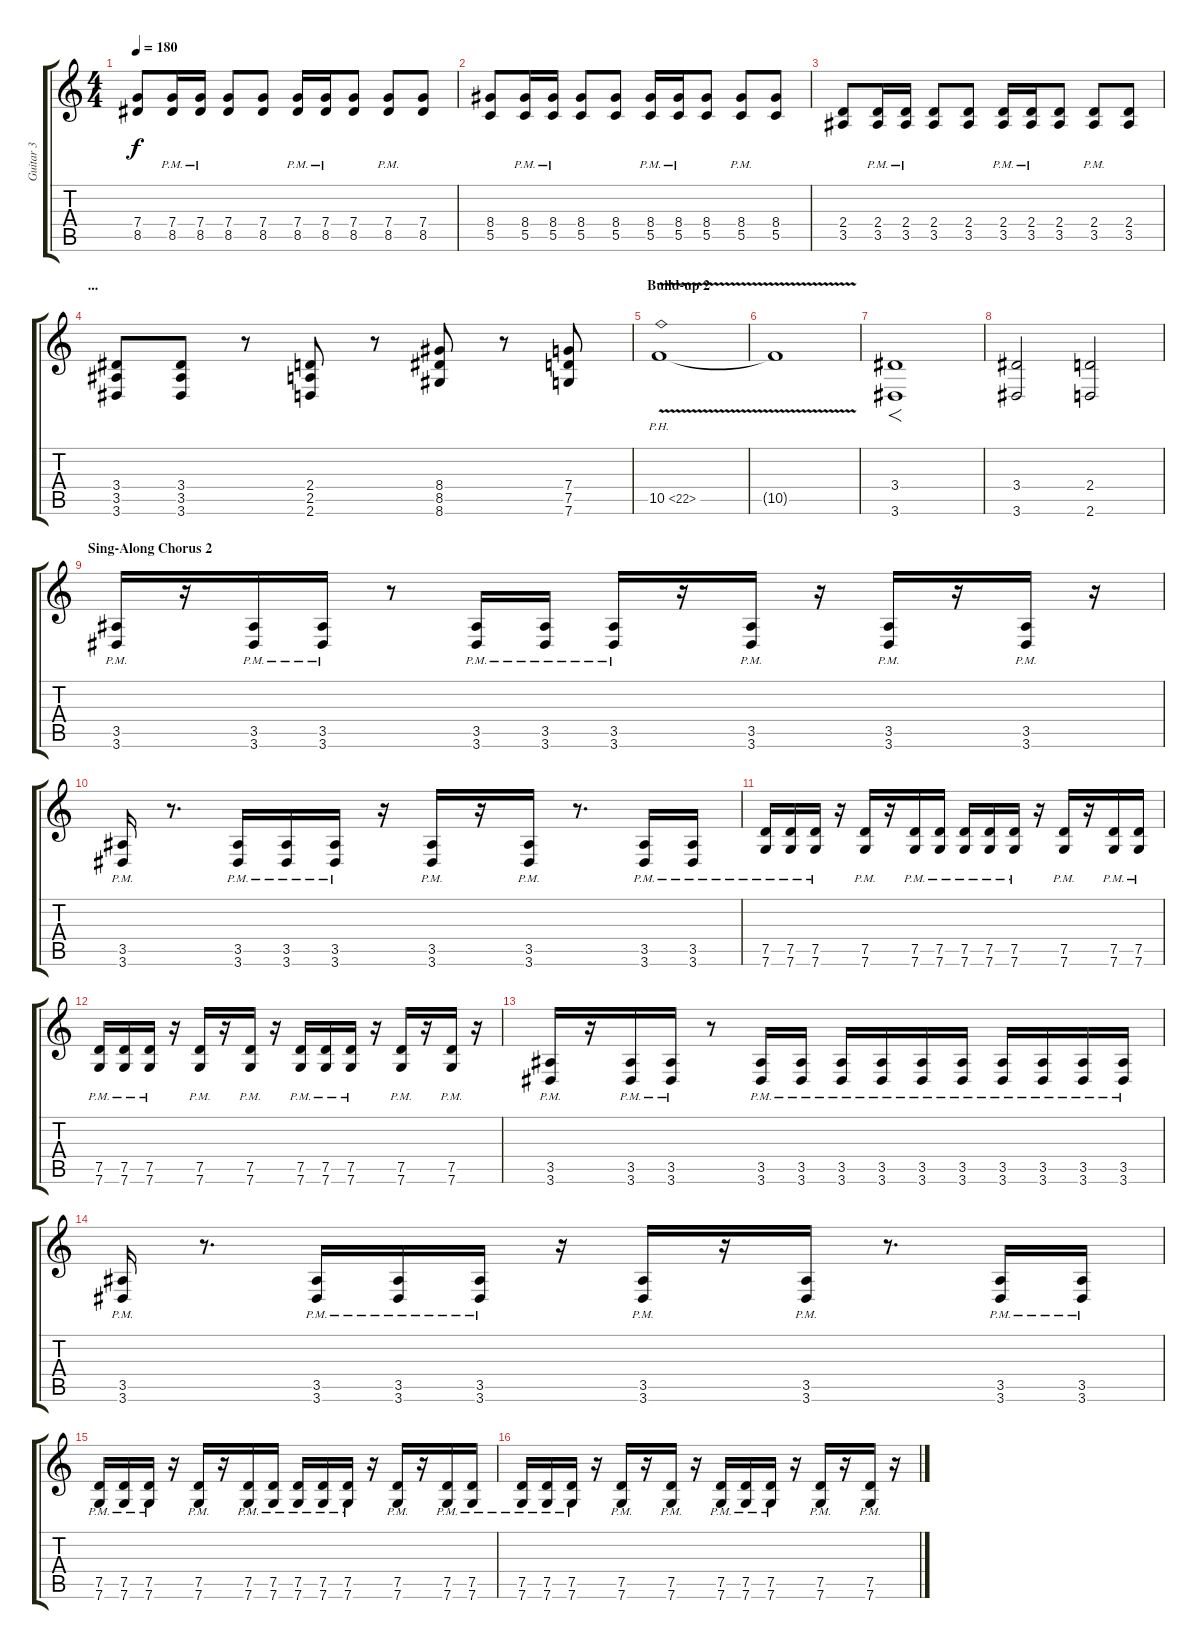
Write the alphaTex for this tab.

\track ("Guitar 3" "Guitar 3") {instrument distortionguitar}
\staff {score tabs}
\tuning (D4 A3 F3 C3 G2 C2) {hide}
\ts (4 4)
\tempo 180
\clef g2
\ks c
(7.4 8.5).8{dy f} (7.4{pm} 8.5{pm}).16 (7.4{pm} 8.5{pm}).16 (7.4 8.5).8 (7.4 8.5).8 (7.4{pm} 8.5{pm}).16 (7.4{pm} 8.5{pm}).16 (7.4 8.5).8 (7.4{pm} 8.5{pm}).8 (7.4 8.5).8 |
(8.4 5.5).8 (8.4{pm} 5.5{pm}).16 (8.4{pm} 5.5{pm}).16 (8.4 5.5).8 (8.4 5.5).8 (8.4{pm} 5.5{pm}).16 (8.4{pm} 5.5{pm}).16 (8.4 5.5).8 (8.4{pm} 5.5{pm}).8 (8.4 5.5).8 |
(2.4 3.5).8 (2.4{pm} 3.5{pm}).16 (2.4{pm} 3.5{pm}).16 (2.4 3.5).8 (2.4 3.5).8 (2.4{pm} 3.5{pm}).16 (2.4{pm} 3.5{pm}).16 (2.4 3.5).8 (2.4{pm} 3.5{pm}).8 (2.4 3.5).8 |
\section ("" "...")
(3.4 3.5 3.6).8 (3.4 3.5 3.6).8 r.8 (2.4 2.5 2.6).8 r.8 (8.4 8.5 8.6).8 r.8 (7.4 7.5 7.6).8 |
\section ("" "Build-up 2")
10.5{ph 12 v}.1{instrument guitarharmonics} |
10.5{t}.1 |
(3.4 3.6).1{f instrument distortionguitar} |
(3.4 3.6).2 (2.4 2.6).2 |
\section ("" "Sing-Along Chorus 2")
(3.5{pm} 3.6{pm}).16 r.16 (3.5{pm} 3.6{pm}).16 (3.5{pm} 3.6{pm}).16 r.8 (3.5{pm} 3.6{pm}).16 (3.5{pm} 3.6{pm}).16 (3.5{pm} 3.6{pm}).16 r.16 (3.5{pm} 3.6{pm}).16 r.16 (3.5{pm} 3.6{pm}).16 r.16 (3.5{pm} 3.6{pm}).16 r.16 |
(3.5{pm} 3.6{pm}).16 r.8{d} (3.5{pm} 3.6{pm}).16 (3.5{pm} 3.6{pm}).16 (3.5{pm} 3.6{pm}).16 r.16 (3.5{pm} 3.6{pm}).16 r.16 (3.5{pm} 3.6{pm}).16 r.8{d} (3.5{pm} 3.6{pm}).16 (3.5{pm} 3.6{pm}).16 |
(7.5{pm} 7.6{pm}).16 (7.5{pm} 7.6{pm}).16 (7.5{pm} 7.6{pm}).16 r.16 (7.5{pm} 7.6{pm}).16 r.16 (7.5{pm} 7.6{pm}).16 (7.5{pm} 7.6{pm}).16 (7.5{pm} 7.6{pm}).16 (7.5{pm} 7.6{pm}).16 (7.5{pm} 7.6{pm}).16 r.16 (7.5{pm} 7.6{pm}).16 r.16 (7.5{pm} 7.6{pm}).16 (7.5{pm} 7.6{pm}).16 |
(7.5{pm} 7.6{pm}).16 (7.5{pm} 7.6{pm}).16 (7.5{pm} 7.6{pm}).16 r.16 (7.5{pm} 7.6{pm}).16 r.16 (7.5{pm} 7.6{pm}).16 r.16 (7.5{pm} 7.6{pm}).16 (7.5{pm} 7.6{pm}).16 (7.5{pm} 7.6{pm}).16 r.16 (7.5{pm} 7.6{pm}).16 r.16 (7.5{pm} 7.6{pm}).16 r.16 |
(3.5{pm} 3.6{pm}).16 r.16 (3.5{pm} 3.6{pm}).16 (3.5{pm} 3.6{pm}).16 r.8 (3.5{pm} 3.6{pm}).16 (3.5{pm} 3.6{pm}).16 (3.5{pm} 3.6{pm}).16 (3.5{pm} 3.6{pm}).16 (3.5{pm} 3.6{pm}).16 (3.5{pm} 3.6{pm}).16 (3.5{pm} 3.6{pm}).16 (3.5{pm} 3.6{pm}).16 (3.5{pm} 3.6{pm}).16 (3.5{pm} 3.6{pm}).16 |
(3.5{pm} 3.6{pm}).16 r.8{d} (3.5{pm} 3.6{pm}).16 (3.5{pm} 3.6{pm}).16 (3.5{pm} 3.6{pm}).16 r.16 (3.5{pm} 3.6{pm}).16 r.16 (3.5{pm} 3.6{pm}).16 r.8{d} (3.5{pm} 3.6{pm}).16 (3.5{pm} 3.6{pm}).16 |
(7.5{pm} 7.6{pm}).16 (7.5{pm} 7.6{pm}).16 (7.5{pm} 7.6{pm}).16 r.16 (7.5{pm} 7.6{pm}).16 r.16 (7.5{pm} 7.6{pm}).16 (7.5{pm} 7.6{pm}).16 (7.5{pm} 7.6{pm}).16 (7.5{pm} 7.6{pm}).16 (7.5{pm} 7.6{pm}).16 r.16 (7.5{pm} 7.6{pm}).16 r.16 (7.5{pm} 7.6{pm}).16 (7.5{pm} 7.6{pm}).16 |
(7.5{pm} 7.6{pm}).16 (7.5{pm} 7.6{pm}).16 (7.5{pm} 7.6{pm}).16 r.16 (7.5{pm} 7.6{pm}).16 r.16 (7.5{pm} 7.6{pm}).16 r.16 (7.5{pm} 7.6{pm}).16 (7.5{pm} 7.6{pm}).16 (7.5{pm} 7.6{pm}).16 r.16 (7.5{pm} 7.6{pm}).16 r.16 (7.5{pm} 7.6{pm}).16 r.16
